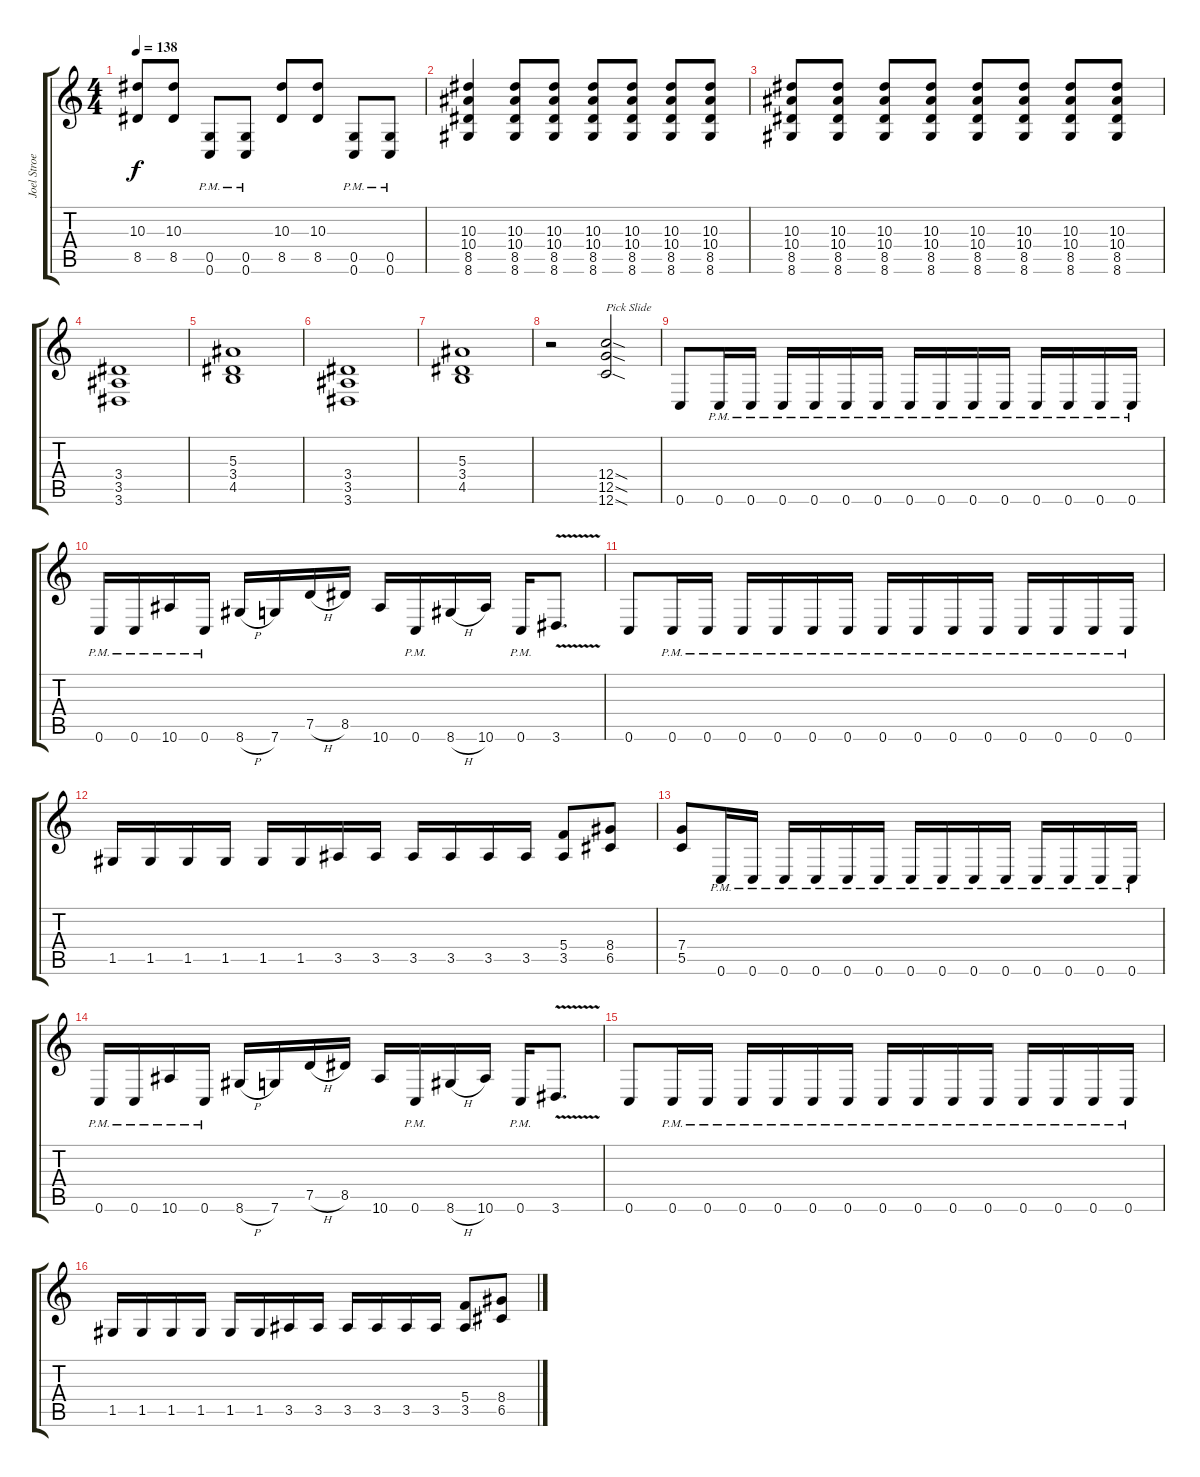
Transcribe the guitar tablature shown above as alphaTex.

\track ("Joel Stroetzel" "Joel Stroe") {instrument distortionguitar}
\staff {score tabs}
\tuning (D4 A3 F3 C3 G2 C2) {hide}
\ts (4 4)
\tempo 138
\clef g2
\ks c
(10.3 8.5).8{dy f} (10.3 8.5).8 (0.5{pm} 0.6{pm}).8 (0.5{pm} 0.6{pm}).8 (10.3 8.5).8 (10.3 8.5).8 (0.5{pm} 0.6{pm}).8 (0.5{pm} 0.6{pm}).8 |
(10.3 10.4 8.5 8.6).4 (10.3 10.4 8.5 8.6).8 (10.3 10.4 8.5 8.6).8 (10.3 10.4 8.5 8.6).8 (10.3 10.4 8.5 8.6).8 (10.3 10.4 8.5 8.6).8 (10.3 10.4 8.5 8.6).8 |
(10.3 10.4 8.5 8.6).8 (10.3 10.4 8.5 8.6).8 (10.3 10.4 8.5 8.6).8 (10.3 10.4 8.5 8.6).8 (10.3 10.4 8.5 8.6).8 (10.3 10.4 8.5 8.6).8 (10.3 10.4 8.5 8.6).8 (10.3 10.4 8.5 8.6).8 |
(3.4 3.5 3.6).1 |
(5.3 3.4 4.5).1 |
(3.4 3.5 3.6).1 |
(5.3 3.4 4.5).1 |
r.2 (12.4{sod} 12.5{sod} 12.6{sod}).2{txt "Pick Slide"} |
0.6.8 0.6{pm}.16 0.6{pm}.16 0.6{pm}.16 0.6{pm}.16 0.6{pm}.16 0.6{pm}.16 0.6{pm}.16 0.6{pm}.16 0.6{pm}.16 0.6{pm}.16 0.6{pm}.16 0.6{pm}.16 0.6{pm}.16 0.6{pm}.16 |
0.6{pm}.16 0.6{pm}.16 10.6{pm}.16 0.6{pm}.16 8.6{h}.16 7.6.16 7.5{h}.16 8.5.16 10.6.16 0.6{pm}.16 8.6{h}.16 10.6.16 0.6{pm}.16 3.6{v}.8{d} |
0.6.8 0.6{pm}.16 0.6{pm}.16 0.6{pm}.16 0.6{pm}.16 0.6{pm}.16 0.6{pm}.16 0.6{pm}.16 0.6{pm}.16 0.6{pm}.16 0.6{pm}.16 0.6{pm}.16 0.6{pm}.16 0.6{pm}.16 0.6{pm}.16 |
1.5.16 1.5.16 1.5.16 1.5.16 1.5.16 1.5.16 3.5.16 3.5.16 3.5.16 3.5.16 3.5.16 3.5.16 (5.4 3.5).8 (8.4 6.5).8 |
(7.4 5.5).8 0.6{pm}.16 0.6{pm}.16 0.6{pm}.16 0.6{pm}.16 0.6{pm}.16 0.6{pm}.16 0.6{pm}.16 0.6{pm}.16 0.6{pm}.16 0.6{pm}.16 0.6{pm}.16 0.6{pm}.16 0.6{pm}.16 0.6{pm}.16 |
0.6{pm}.16 0.6{pm}.16 10.6{pm}.16 0.6{pm}.16 8.6{h}.16 7.6.16 7.5{h}.16 8.5.16 10.6.16 0.6{pm}.16 8.6{h}.16 10.6.16 0.6{pm}.16 3.6{v}.8{d} |
0.6.8 0.6{pm}.16 0.6{pm}.16 0.6{pm}.16 0.6{pm}.16 0.6{pm}.16 0.6{pm}.16 0.6{pm}.16 0.6{pm}.16 0.6{pm}.16 0.6{pm}.16 0.6{pm}.16 0.6{pm}.16 0.6{pm}.16 0.6{pm}.16 |
1.5.16 1.5.16 1.5.16 1.5.16 1.5.16 1.5.16 3.5.16 3.5.16 3.5.16 3.5.16 3.5.16 3.5.16 (5.4 3.5).8 (8.4 6.5).8
